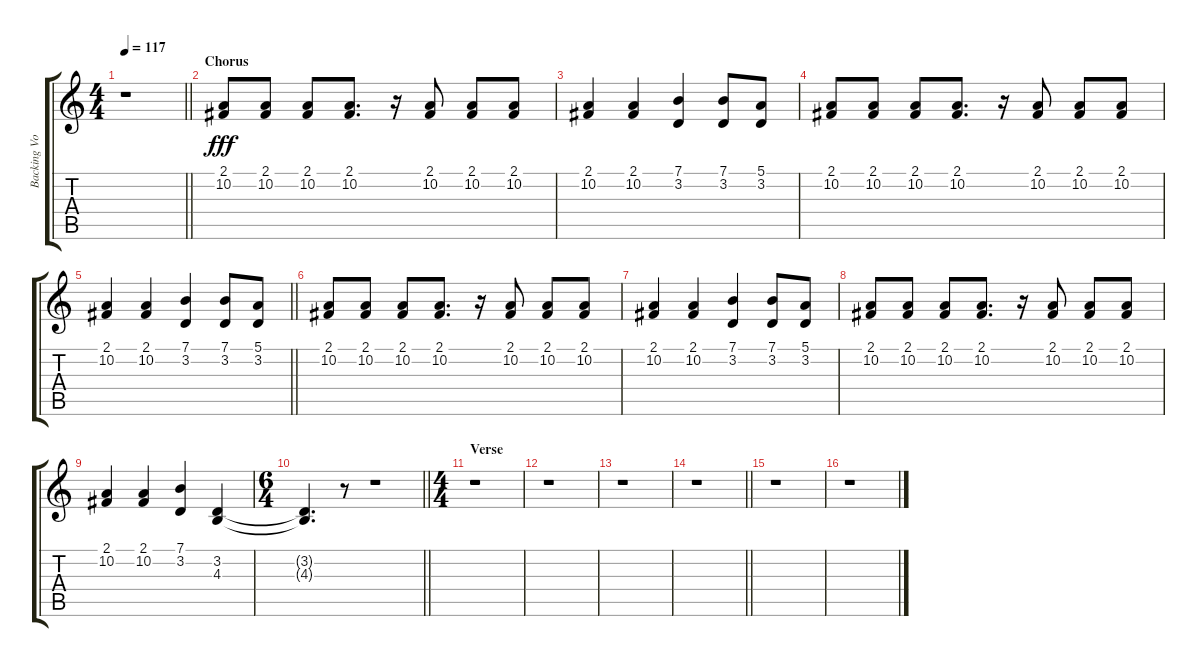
\track ("Backing Vocals" "Backing Vo") {instrument clarinet}
\staff {score tabs}
\tuning (E4 B3 G3 D3 A2 E2) {hide}
\ts (4 4)
\tempo 117
\clef g2
\barLineRight lightlight
\ks c
r.1{dy fff} |
\section ("" "Chorus")
(2.1 10.2).8 (2.1 10.2).8 (2.1 10.2).8 (2.1 10.2).8{d} r.16 (2.1 10.2).8 (2.1 10.2).8 (2.1 10.2).8 |
(2.1 10.2).4 (2.1 10.2).4 (7.1 3.2).4 (7.1 3.2).8 (5.1 3.2).8 |
(2.1 10.2).8 (2.1 10.2).8 (2.1 10.2).8 (2.1 10.2).8{d} r.16 (2.1 10.2).8 (2.1 10.2).8 (2.1 10.2).8 |
\barLineRight lightlight
(2.1 10.2).4 (2.1 10.2).4 (7.1 3.2).4 (7.1 3.2).8 (5.1 3.2).8 |
(2.1 10.2).8 (2.1 10.2).8 (2.1 10.2).8 (2.1 10.2).8{d} r.16 (2.1 10.2).8 (2.1 10.2).8 (2.1 10.2).8 |
(2.1 10.2).4 (2.1 10.2).4 (7.1 3.2).4 (7.1 3.2).8 (5.1 3.2).8 |
(2.1 10.2).8 (2.1 10.2).8 (2.1 10.2).8 (2.1 10.2).8{d} r.16 (2.1 10.2).8 (2.1 10.2).8 (2.1 10.2).8 |
(2.1 10.2).4 (2.1 10.2).4 (7.1 3.2).4 (3.2 4.3).4 |
\ts (6 4)
\barLineRight lightlight
(3.2{t} 4.3{t}).4{d} r.8 r.1 |
\ts (4 4)
\section ("" "Verse")
r.1 |
r.1 |
r.1 |
\barLineRight lightlight
r.1 |
r.1 |
r.1
